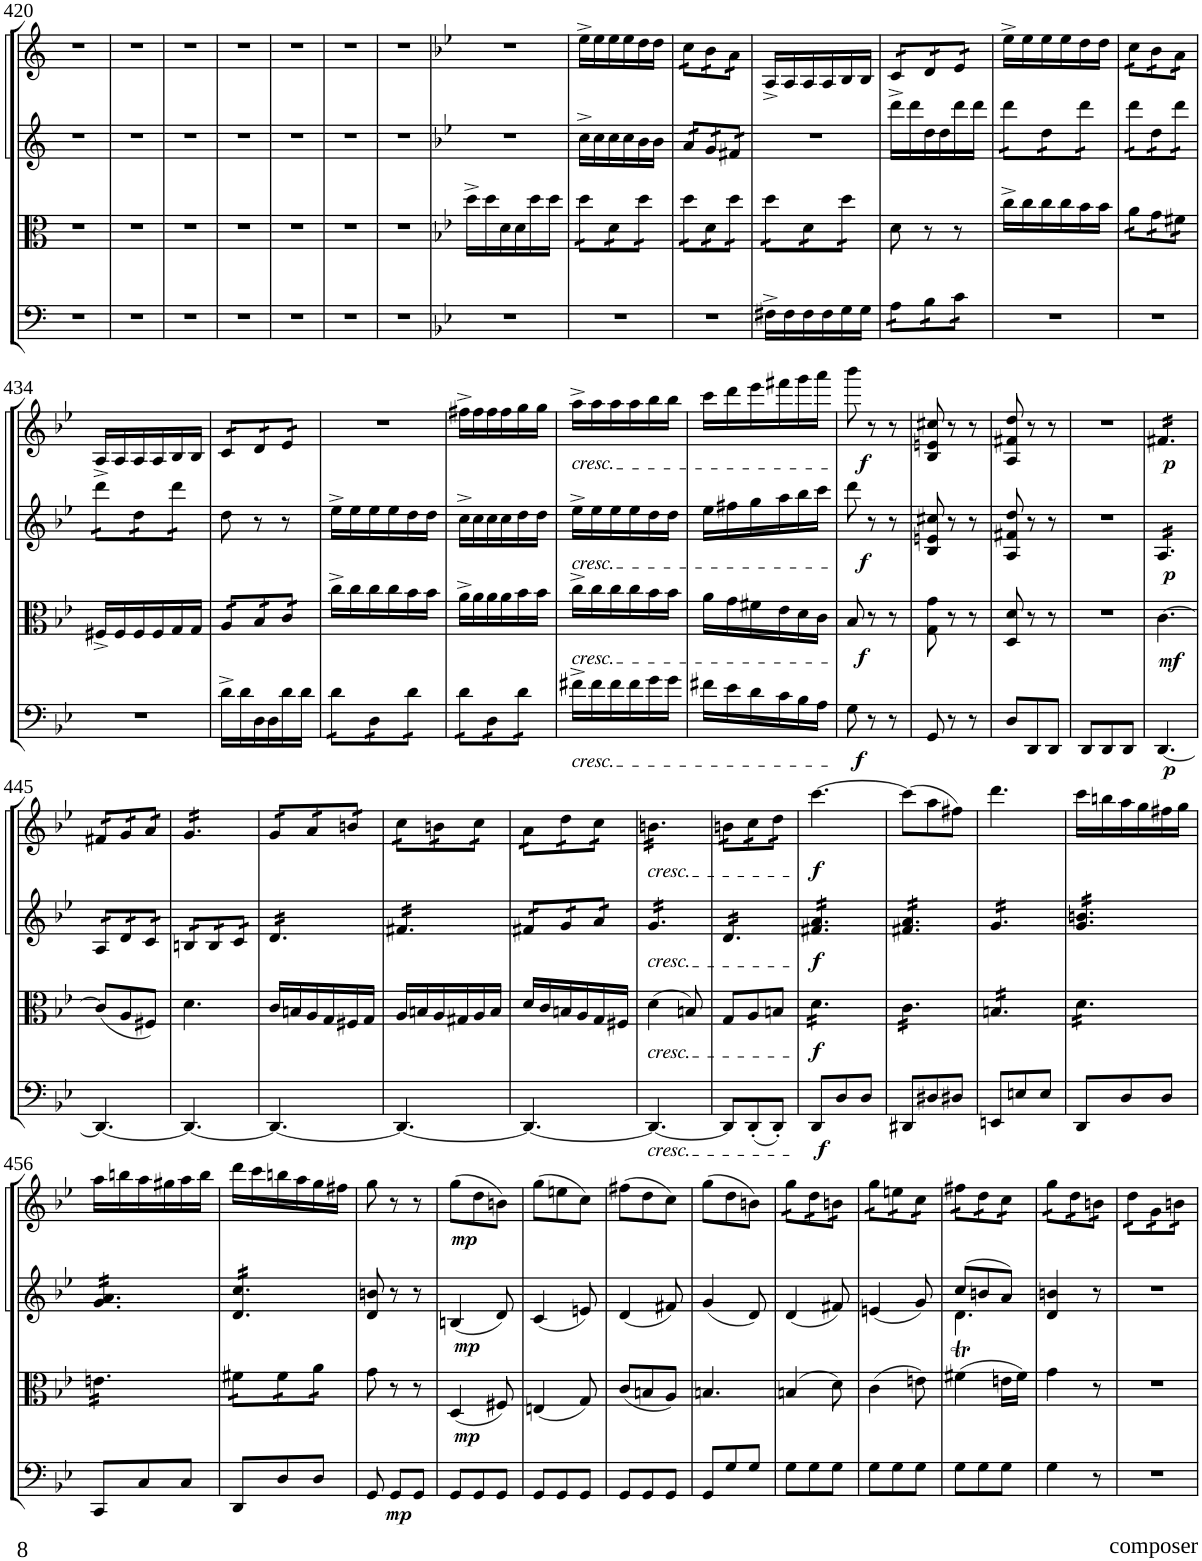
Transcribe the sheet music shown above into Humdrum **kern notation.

**kern	**dynam	**kern	**dynam	**kern	**dynam	**kern	**dynam
*part4	*part4	*part3	*part3	*part2	*part2	*part1	*part1
*staff4	*staff4	*staff3	*staff3	*staff2	*staff2	*staff1	*staff1
*I"Cello	*	*I"Viola	*	*I"Violin II	*	*I"Violin I	*
*	*	*I'Vla	*	*I'Vln	*	*I'Vln	*
!!LO:PB:g=z
*clefF4	*	*clefC3	*	*clefG2	*	*clefG2	*
*k[]	*	*k[]	*	*k[]	*	*k[]	*
*M3/8	*	*M3/8	*	*M3/8	*	*M3/8	*
=420	=420	=420	=420	=420	=420	=420	=420
4.r	.	4.r	.	4.r	.	4.r	.
=421	=421	=421	=421	=421	=421	=421	=421
4.r	.	4.r	.	4.r	.	4.r	.
=422	=422	=422	=422	=422	=422	=422	=422
4.r	.	4.r	.	4.r	.	4.r	.
=423	=423	=423	=423	=423	=423	=423	=423
4.r	.	4.r	.	4.r	.	4.r	.
=424	=424	=424	=424	=424	=424	=424	=424
4.r	.	4.r	.	4.r	.	4.r	.
=425	=425	=425	=425	=425	=425	=425	=425
4.r	.	4.r	.	4.r	.	4.r	.
=426	=426	=426	=426	=426	=426	=426	=426
4.r	.	4.r	.	4.r	.	4.r	.
=427	=427	=427	=427	=427	=427	=427	=427
*k[b-e-]	*	*k[b-e-]	*	*k[b-e-]	*	*k[b-e-]	*
4.r	.	16dd^\LL	.	4.r	.	4.r	.
.	.	16dd\	.	.	.	.	.
.	.	16d\	.	.	.	.	.
.	.	16d\	.	.	.	.	.
.	.	16dd\	.	.	.	.	.
.	.	16dd\JJ	.	.	.	.	.
=428	=428	=428	=428	=428	=428	=428	=428
*	*	*tremolo	*	*	*	*	*
4.r	.	16dd\LL	.	16cc^\LL	.	16ee-^\LL	.
.	.	16dd\	.	16cc\	.	16ee-\	.
.	.	16d\	.	16cc\	.	16ee-\	.
.	.	16d\	.	16cc\	.	16ee-\	.
.	.	16dd\	.	16b-\	.	16dd\	.
.	.	16dd\JJ	.	16b-\JJ	.	16dd\JJ	.
=429	=429	=429	=429	=429	=429	=429	=429
*	*	*	*	*tremolo	*	*	*
*	*	*	*	*	*	*tremolo	*
4.r	.	16dd\LL	.	16a/LL	.	16cc\LL	.
.	.	16dd\	.	16a/	.	16cc\	.
.	.	16d\	.	16g/	.	16b-\	.
.	.	16d\	.	16g/	.	16b-\	.
.	.	16dd\	.	16f#X/	.	16a\	.
.	.	16dd\JJ	.	16f#X/JJ	.	16a\JJ	.
*	*	*	*	*	*	*Xtremolo	*
*	*	*	*	*Xtremolo	*	*	*
=430	=430	=430	=430	=430	=430	=430	=430
16F#X^\LL	.	16dd\LL	.	4.r	.	16A^/LL	.
16F#\	.	16dd\	.	.	.	16A/	.
16F#\	.	16d\	.	.	.	16A/	.
16F#\	.	16d\	.	.	.	16A/	.
16G\	.	16dd\	.	.	.	16B-/	.
16G\JJ	.	16dd\JJ	.	.	.	16B-/JJ	.
*	*	*Xtremolo	*	*	*	*	*
=431	=431	=431	=431	=431	=431	=431	=431
*tremolo	*	*	*	*	*	*	*
*	*	*	*	*	*	*tremolo	*
16A\LL	.	8d\	.	16ddd^\LL	.	16c/LL	.
16A\	.	.	.	16ddd\	.	16c/	.
16B-\	.	8r	.	16dd\	.	16d/	.
16B-\	.	.	.	16dd\	.	16d/	.
16c\	.	8r	.	16ddd\	.	16e-/	.
16c\JJ	.	.	.	16ddd\JJ	.	16e-/JJ	.
*	*	*	*	*	*	*Xtremolo	*
*Xtremolo	*	*	*	*	*	*	*
=432	=432	=432	=432	=432	=432	=432	=432
*	*	*	*	*tremolo	*	*	*
4.r	.	16cc^\LL	.	16ddd\LL	.	16ee-^\LL	.
.	.	16cc\	.	16ddd\	.	16ee-\	.
.	.	16cc\	.	16dd\	.	16ee-\	.
.	.	16cc\	.	16dd\	.	16ee-\	.
.	.	16b-\	.	16ddd\	.	16dd\	.
.	.	16b-\JJ	.	16ddd\JJ	.	16dd\JJ	.
=433	=433	=433	=433	=433	=433	=433	=433
*	*	*tremolo	*	*	*	*	*
*	*	*	*	*	*	*tremolo	*
4.r	.	16a\LL	.	16ddd\LL	.	16cc\LL	.
.	.	16a\	.	16ddd\	.	16cc\	.
.	.	16g\	.	16dd\	.	16b-\	.
.	.	16g\	.	16dd\	.	16b-\	.
.	.	16f#X\	.	16ddd\	.	16a\	.
.	.	16f#X\JJ	.	16ddd\JJ	.	16a\JJ	.
*	*	*	*	*	*	*Xtremolo	*
*	*	*Xtremolo	*	*	*	*	*
!!LO:LB:g=z
=434	=434	=434	=434	=434	=434	=434	=434
4.r	.	16F#X^/LL	.	16ddd\LL	.	16A^/LL	.
.	.	16F#/	.	16ddd\	.	16A/	.
.	.	16F#/	.	16dd\	.	16A/	.
.	.	16F#/	.	16dd\	.	16A/	.
.	.	16G/	.	16ddd\	.	16B-/	.
.	.	16G/JJ	.	16ddd\JJ	.	16B-/JJ	.
*	*	*	*	*Xtremolo	*	*	*
=435	=435	=435	=435	=435	=435	=435	=435
*	*	*tremolo	*	*	*	*	*
*	*	*	*	*	*	*tremolo	*
16d^\LL	.	16A/LL	.	8dd\	.	16c/LL	.
16d\	.	16A/	.	.	.	16c/	.
16D\	.	16B-/	.	8r	.	16d/	.
16D\	.	16B-/	.	.	.	16d/	.
16d\	.	16c/	.	8r	.	16e-/	.
16d\JJ	.	16c/JJ	.	.	.	16e-/JJ	.
*	*	*	*	*	*	*Xtremolo	*
*	*	*Xtremolo	*	*	*	*	*
=436	=436	=436	=436	=436	=436	=436	=436
*tremolo	*	*	*	*	*	*	*
16d\LL	.	16cc^\LL	.	16ee-^\LL	.	4.r	.
16d\	.	16cc\	.	16ee-\	.	.	.
16D\	.	16cc\	.	16ee-\	.	.	.
16D\	.	16cc\	.	16ee-\	.	.	.
16d\	.	16b-\	.	16dd\	.	.	.
16d\JJ	.	16b-\JJ	.	16dd\JJ	.	.	.
=437	=437	=437	=437	=437	=437	=437	=437
16d\LL	.	16a^\LL	.	16cc^\LL	.	16ff#X^\LL	.
16d\	.	16a\	.	16cc\	.	16ff#\	.
16D\	.	16a\	.	16cc\	.	16ff#\	.
16D\	.	16a\	.	16cc\	.	16ff#\	.
16d\	.	16b-\	.	16dd\	.	16gg\	.
16d\JJ	.	16b-\JJ	.	16dd\JJ	.	16gg\JJ	.
*Xtremolo	*	*	*	*	*	*	*
=438	=438	=438	=438	=438	=438	=438	=438
!	!	!	!	!	!	!LO:TX:b:i:t=cresc.	!
!	!	!	!	!LO:TX:b:i:t=cresc.	!	!	!
!	!	!LO:TX:b:i:t=cresc.	!	!	!	!	!
!LO:TX:b:i:t=cresc.	!	!	!	!	!	!	!
16f#X^\LL	.	16cc^\LL	.	16ee-^\LL	.	16aa^\LL	.
16f#\	.	16cc\	.	16ee-\	.	16aa\	.
16f#\	.	16cc\	.	16ee-\	.	16aa\	.
16f#\	.	16cc\	.	16ee-\	.	16aa\	.
16g\	.	16b-\	.	16dd\	.	16bb-\	.
16g\JJ	.	16b-\JJ	.	16dd\JJ	.	16bb-\JJ	.
=439	=439	=439	=439	=439	=439	=439	=439
16f#X\LL	.	16a\LL	.	16ee-\LL	.	16ccc\LL	.
16e-\	.	16g\	.	16ff#X\	.	16ddd\	.
16d\	.	16f#X\	.	16gg\	.	16eee-\	.
16c\	.	16e-\	.	16aa\	.	16fff#X\	.
16B-\	.	16d\	.	16bb-\	.	16ggg\	.
16A\JJ	.	16c\JJ	.	16ccc\JJ	.	16aaa\JJ	.
=440	=440	=440	=440	=440	=440	=440	=440
!	!LO:DY:b	!	!LO:DY:b	!	!LO:DY:b	!	!LO:DY:b
8G\	f	8B-/	f	8ddd\	f	8bbb-\	f
8r	.	8r	.	8r	.	8r	.
8r	.	8r	.	8r	.	8r	.
=441	=441	=441	=441	=441	=441	=441	=441
8GG/	.	8G\ 8g\	.	8B-/ 8en/ 8cc#X/	.	8B-/ 8en/ 8cc#X/	.
8r	.	8r	.	8r	.	8r	.
8r	.	8r	.	8r	.	8r	.
=442	=442	=442	=442	=442	=442	=442	=442
8D/L	.	8D/ 8d/	.	8A/ 8f#X/ 8dd/	.	8A/ 8f#X/ 8dd/	.
8DD/	.	8r	.	8r	.	8r	.
8DD/J	.	8r	.	8r	.	8r	.
=443	=443	=443	=443	=443	=443	=443	=443
8DD/L	.	4.r	.	4.r	.	4.r	.
8DD/	.	.	.	.	.	.	.
8DD/J	.	.	.	.	.	.	.
=444	=444	=444	=444	=444	=444	=444	=444
!	!LO:DY:b	!	!LO:DY:b	!	!LO:DY:b	!	!LO:DY:b
*	*	*	*	*tremolo	*	*	*
*	*	*	*	*	*	*tremolo	*
[4.DD/	p	[4.c\	mf	16A/LL	p	16f#X/LL	p
.	.	.	.	16A/	.	16f#X/	.
.	.	.	.	16A/	.	16f#X/	.
.	.	.	.	16A/	.	16f#X/	.
.	.	.	.	16A/	.	16f#X/	.
.	.	.	.	16A/JJ	.	16f#X/JJ	.
!!LO:LB:g=z
=445	=445	=445	=445	=445	=445	=445	=445
4.DD/_	.	(8c/L]	.	16A/LL	.	16f#X/LL	.
.	.	.	.	16A/	.	16f#X/	.
.	.	8A/	.	16d/	.	16g/	.
.	.	.	.	16d/	.	16g/	.
.	.	8F#X/J)	.	16c/	.	16a/	.
.	.	.	.	16c/JJ	.	16a/JJ	.
=446	=446	=446	=446	=446	=446	=446	=446
4.DD/_	.	4.d\	.	16Bn/LL	.	16g/LL	.
.	.	.	.	16Bn/	.	16g/	.
.	.	.	.	16B/	.	16g/	.
.	.	.	.	16B/	.	16g/	.
.	.	.	.	16c/	.	16g/	.
.	.	.	.	16c/JJ	.	16g/JJ	.
=447	=447	=447	=447	=447	=447	=447	=447
4.DD/_	.	16c/LL	.	16d/LL	.	16g/LL	.
.	.	16Bn/	.	16d/	.	16g/	.
.	.	16A/	.	16d/	.	16a/	.
.	.	16G/	.	16d/	.	16a/	.
.	.	16F#X/	.	16d/	.	16bn/	.
.	.	16G/JJ	.	16d/JJ	.	16bn/JJ	.
=448	=448	=448	=448	=448	=448	=448	=448
4.DD/_	.	16A/LL	.	16f#X/LL	.	16cc\LL	.
.	.	16Bn/	.	16f#X/	.	16cc\	.
.	.	16A/	.	16f#X/	.	16bn\	.
.	.	16G#X/	.	16f#X/	.	16bn\	.
.	.	16A/	.	16f#X/	.	16cc\	.
.	.	16B/JJ	.	16f#X/JJ	.	16cc\JJ	.
=449	=449	=449	=449	=449	=449	=449	=449
4.DD/_	.	16d/LL	.	16f#X/LL	.	16a\LL	.
.	.	16c/	.	16f#X/	.	16a\	.
.	.	16Bn/	.	16g/	.	16dd\	.
.	.	16A/	.	16g/	.	16dd\	.
.	.	16G/	.	16a/	.	16cc\	.
.	.	16F#X/JJ	.	16a/JJ	.	16cc\JJ	.
=450	=450	=450	=450	=450	=450	=450	=450
!	!	!	!	!	!	!LO:TX:b:i:t=cresc.	!
!	!	!	!	!LO:TX:b:i:t=cresc.	!	!	!
!	!	!LO:TX:b:i:t=cresc.	!	!	!	!	!
!LO:TX:b:i:t=cresc.	!	!	!	!	!	!	!
4.DD/_	.	(4d\	.	16g/LL	.	16bn\LL	.
.	.	.	.	16g/	.	16bn\	.
.	.	.	.	16g/	.	16bn\	.
.	.	.	.	16g/	.	16bn\	.
.	.	8Bn/)	.	16g/	.	16bn\	.
.	.	.	.	16g/JJ	.	16bn\JJ	.
=451	=451	=451	=451	=451	=451	=451	=451
8DD/L]	.	8G/L	.	16d/LL	.	16bn\LL	.
.	.	.	.	16d/	.	16bn\	.
(8DD'/	.	8A/	.	16d/	.	16cc\	.
.	.	.	.	16d/	.	16cc\	.
8DD'/J)	.	8Bn/J	.	16d/	.	16dd\	.
.	.	.	.	16d/JJ	.	16dd\JJ	.
*	*	*	*	*	*	*Xtremolo	*
=452	=452	=452	=452	=452	=452	=452	=452
!	!LO:DY:b	!	!LO:DY:b	!	!LO:DY:b	!	!LO:DY:b
*	*	*tremolo	*	*	*	*	*
8DD/L	f	16d\LL	f	16f#X/ 16a/LL	f	[4.ccc\	f
.	.	16d\	.	16f#X/ 16a/	.	.	.
8D'~/	.	16d\	.	16f#X/ 16a/	.	.	.
.	.	16d\	.	16f#X/ 16a/	.	.	.
8D'~/J	.	16d\	.	16f#X/ 16a/	.	.	.
.	.	16d\JJ	.	16f#X/ 16a/JJ	.	.	.
=453	=453	=453	=453	=453	=453	=453	=453
8DD#X/L	.	16c\LL	.	16f#X/ 16a/LL	.	(8ccc\L]	.
.	.	16c\	.	16f#X/ 16a/	.	.	.
8D#X'~/	.	16c\	.	16f#X/ 16a/	.	8aa\	.
.	.	16c\	.	16f#X/ 16a/	.	.	.
8D#X'~/J	.	16c\	.	16f#X/ 16a/	.	8ff#X\J)	.
.	.	16c\JJ	.	16f#X/ 16a/JJ	.	.	.
=454	=454	=454	=454	=454	=454	=454	=454
8EEn/L	.	16Bn/LL	.	16g/LL	.	4.ddd\	.
.	.	16Bn/	.	16g/	.	.	.
8En'~/	.	16Bn/	.	16g/	.	.	.
.	.	16Bn/	.	16g/	.	.	.
8E'~/J	.	16Bn/	.	16g/	.	.	.
.	.	16Bn/JJ	.	16g/JJ	.	.	.
=455	=455	=455	=455	=455	=455	=455	=455
8DD/L	.	16d\LL	.	16g/ 16bn/LL	.	16ccc\LL	.
.	.	16d\	.	16g/ 16bn/	.	16bbn\	.
8D'~/	.	16d\	.	16g/ 16bn/	.	16aa\	.
.	.	16d\	.	16g/ 16bn/	.	16gg\	.
8D'~/J	.	16d\	.	16g/ 16bn/	.	16ff#X\	.
.	.	16d\JJ	.	16g/ 16bn/JJ	.	16gg\JJ	.
!!LO:LB:g=z
=456	=456	=456	=456	=456	=456	=456	=456
8CC/L	.	16en\LL	.	16g/ 16a/LL	.	16aa\LL	.
.	.	16en\	.	16g/ 16a/	.	16bbn\	.
8C'~/	.	16en\	.	16g/ 16a/	.	16aa\	.
.	.	16en\	.	16g/ 16a/	.	16gg#X\	.
8C'~/J	.	16en\	.	16g/ 16a/	.	16aa\	.
.	.	16en\JJ	.	16g/ 16a/JJ	.	16bb\JJ	.
=457	=457	=457	=457	=457	=457	=457	=457
8DD/L	.	16f#X\LL	.	16d/ 16cc/LL	.	16ddd\LL	.
.	.	16f#X\	.	16d/ 16cc/	.	16ccc\	.
8D'~/	.	16f#\	.	16d/ 16cc/	.	16bbn\	.
.	.	16f#\	.	16d/ 16cc/	.	16aa\	.
8D'~/J	.	16a\	.	16d/ 16cc/	.	16gg\	.
.	.	16a\JJ	.	16d/ 16cc/JJ	.	16ff#X\JJ	.
*	*	*	*	*Xtremolo	*	*	*
*	*	*Xtremolo	*	*	*	*	*
=458	=458	=458	=458	=458	=458	=458	=458
8GG/	.	8g\	.	8d/ 8bn/	.	8gg\	.
!	!LO:DY:b	!	!	!	!	!	!
8GG/L	mp	8r	.	8r	.	8r	.
8GG/J	.	8r	.	8r	.	8r	.
=459	=459	=459	=459	=459	=459	=459	=459
!	!	!	!LO:DY:b	!	!LO:DY:b	!	!LO:DY:b
8GG/L	.	(4D/	mp	(4Bn/	mp	(8gg\L	mp
8GG/	.	.	.	.	.	8dd\	.
8GG/J	.	8F#X/)	.	8d/)	.	8bn\J)	.
=460	=460	=460	=460	=460	=460	=460	=460
8GG/L	.	(4En/	.	(4c/	.	(8gg\L	.
8GG/	.	.	.	.	.	8een\	.
8GG/J	.	8G/)	.	8en/)	.	8cc\J)	.
=461	=461	=461	=461	=461	=461	=461	=461
8GG/L	.	(8c/L	.	(4d/	.	(8ff#X\L	.
8GG/	.	8Bn/	.	.	.	8dd\	.
8GG/J	.	8A/J)	.	8f#X/)	.	8cc\J)	.
=462	=462	=462	=462	=462	=462	=462	=462
8GG/L	.	4.Bn/	.	(4g/	.	(8gg\L	.
8G/	.	.	.	.	.	8dd\	.
8G/J	.	.	.	8d/)	.	8bn\J)	.
=463	=463	=463	=463	=463	=463	=463	=463
*	*	*	*	*	*	*tremolo	*
8G\L	.	(4Bn/	.	(4d/	.	16gg\LL	.
.	.	.	.	.	.	16gg\	.
8G\	.	.	.	.	.	16dd\	.
.	.	.	.	.	.	16dd\	.
8G\J	.	8d\)	.	8f#X/)	.	16bn\	.
.	.	.	.	.	.	16bn\JJ	.
=464	=464	=464	=464	=464	=464	=464	=464
8G\L	.	(4c\	.	(4en/	.	16gg\LL	.
.	.	.	.	.	.	16gg\	.
8G\	.	.	.	.	.	16een\	.
.	.	.	.	.	.	16een\	.
8G\J	.	8en\)	.	8g/)	.	16cc\	.
.	.	.	.	.	.	16cc\JJ	.
=465	=465	=465	=465	=465	=465	=465	=465
*	*	*	*	*^	*	*	*
8G\L	.	(4f#Xt\	.	(8cc/L	4.d\	.	16ff#X\LL	.
.	.	.	.	.	.	.	16ff#X\	.
8G\	.	.	.	8bn/	.	.	16dd\	.
.	.	.	.	.	.	.	16dd\	.
8G\J	.	16en\LL	.	8a/J)	.	.	16cc\	.
.	.	16f#\JJ)	.	.	.	.	16cc\JJ	.
*	*	*	*	*v	*v	*	*	*
=466	=466	=466	=466	=466	=466	=466	=466
4G\	.	4g\	.	4d/ 4bn/	.	16gg\LL	.
.	.	.	.	.	.	16gg\	.
.	.	.	.	.	.	16dd\	.
.	.	.	.	.	.	16dd\	.
8r	.	8r	.	8r	.	16bn\	.
.	.	.	.	.	.	16bn\JJ	.
=467	=467	=467	=467	=467	=467	=467	=467
4.r	.	4.r	.	4.r	.	16dd\LL	.
.	.	.	.	.	.	16dd\	.
.	.	.	.	.	.	16g\	.
.	.	.	.	.	.	16g\	.
.	.	.	.	.	.	16bn\	.
.	.	.	.	.	.	16bn\JJ	.
*	*	*	*	*	*	*Xtremolo	*
=	=	=	=	=	=	=	=
*-	*-	*-	*-	*-	*-	*-	*-
